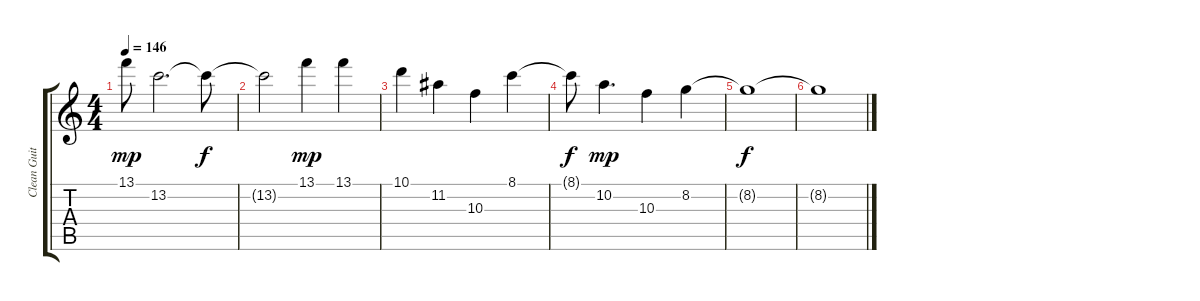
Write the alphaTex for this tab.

\track ("Clean Guitar" "Clean Guit") {instrument overdrivenguitar}
\staff {score tabs}
\tuning (E4 B3 G3 D3 A2 E2) {hide}
\ts (4 4)
\tempo 146
\clef g2
\ks c
13.1.8{dy mp} 13.2.2{d} 13.2{t}.8{dy f} |
13.2{t}.2 13.1.4{dy mp} 13.1.4 |
10.1.4 11.2.4 10.3.4 8.1.4 |
8.1{t}.8{dy f} 10.2.4{d dy mp} 10.3.4 8.2.4 |
8.2{t}.1{dy f} |
8.2{t}.1
